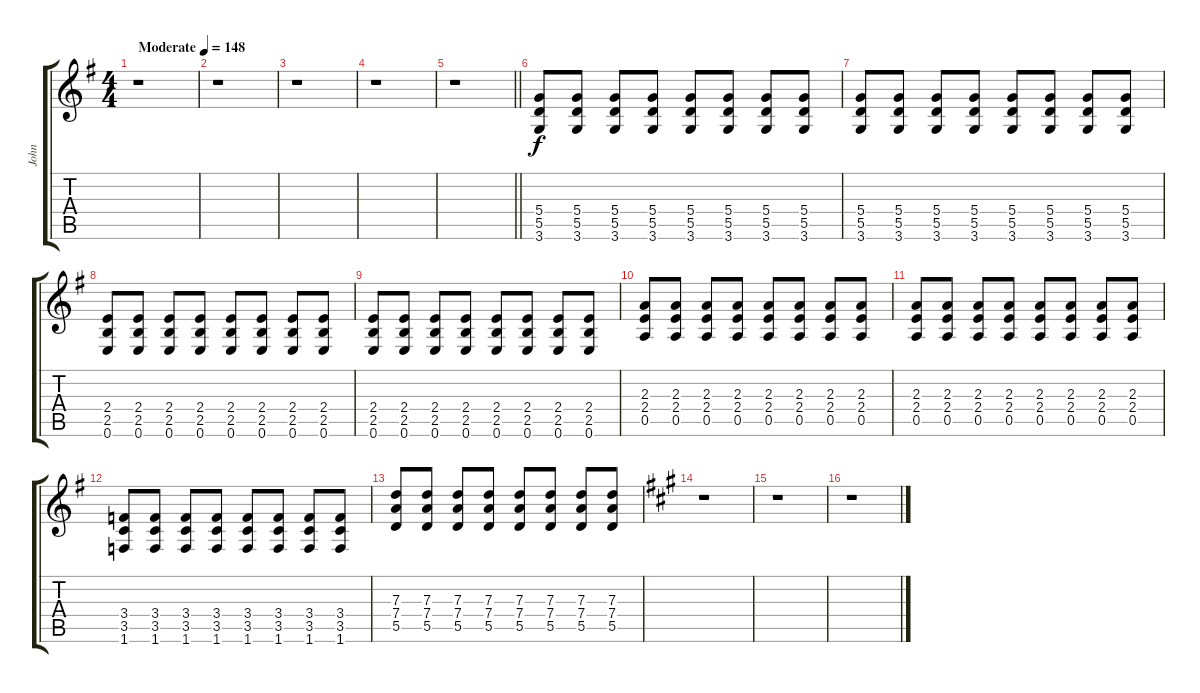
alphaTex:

\track ("John" "John") {instrument acousticguitarsteel}
\staff {score tabs}
\tuning (E4 B3 G3 D3 A2 E2) {hide}
\ts (4 4)
\tempo (148 "Moderate")
\clef g2
\ks g
r.1{dy f instrument acousticguitarsteel} |
r.1 |
r.1 |
r.1 |
\barLineRight lightlight
r.1 |
(5.4 5.5 3.6).8 (5.4 5.5 3.6).8 (5.4 5.5 3.6).8 (5.4 5.5 3.6).8 (5.4 5.5 3.6).8 (5.4 5.5 3.6).8 (5.4 5.5 3.6).8 (5.4 5.5 3.6).8 |
(5.4 5.5 3.6).8 (5.4 5.5 3.6).8 (5.4 5.5 3.6).8 (5.4 5.5 3.6).8 (5.4 5.5 3.6).8 (5.4 5.5 3.6).8 (5.4 5.5 3.6).8 (5.4 5.5 3.6).8 |
(2.4 2.5 0.6).8 (2.4 2.5 0.6).8 (2.4 2.5 0.6).8 (2.4 2.5 0.6).8 (2.4 2.5 0.6).8 (2.4 2.5 0.6).8 (2.4 2.5 0.6).8 (2.4 2.5 0.6).8 |
(2.4 2.5 0.6).8 (2.4 2.5 0.6).8 (2.4 2.5 0.6).8 (2.4 2.5 0.6).8 (2.4 2.5 0.6).8 (2.4 2.5 0.6).8 (2.4 2.5 0.6).8 (2.4 2.5 0.6).8 |
(2.3 2.4 0.5).8 (2.3 2.4 0.5).8 (2.3 2.4 0.5).8 (2.3 2.4 0.5).8 (2.3 2.4 0.5).8 (2.3 2.4 0.5).8 (2.3 2.4 0.5).8 (2.3 2.4 0.5).8 |
(2.3 2.4 0.5).8 (2.3 2.4 0.5).8 (2.3 2.4 0.5).8 (2.3 2.4 0.5).8 (2.3 2.4 0.5).8 (2.3 2.4 0.5).8 (2.3 2.4 0.5).8 (2.3 2.4 0.5).8 |
(3.4 3.5 1.6).8 (3.4 3.5 1.6).8 (3.4 3.5 1.6).8 (3.4 3.5 1.6).8 (3.4 3.5 1.6).8 (3.4 3.5 1.6).8 (3.4 3.5 1.6).8 (3.4 3.5 1.6).8 |
(7.3 7.4 5.5).8 (7.3 7.4 5.5).8 (7.3 7.4 5.5).8 (7.3 7.4 5.5).8 (7.3 7.4 5.5).8 (7.3 7.4 5.5).8 (7.3 7.4 5.5).8 (7.3 7.4 5.5).8 |
\ks a
r.1 |
r.1 |
r.1
